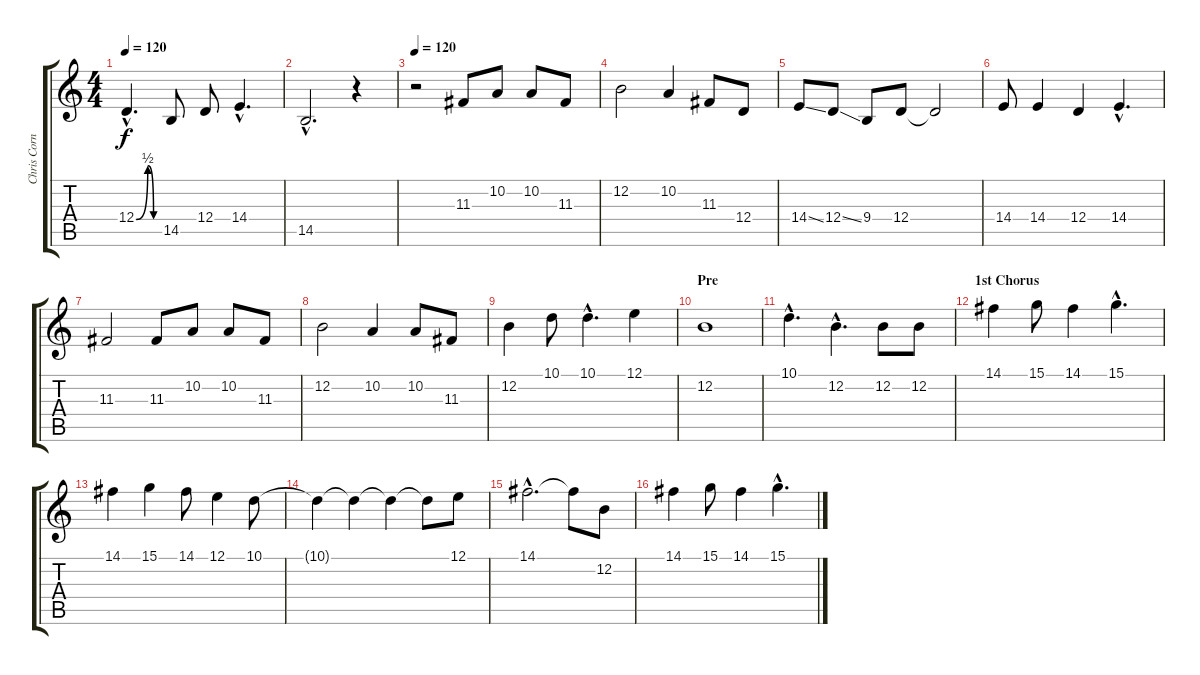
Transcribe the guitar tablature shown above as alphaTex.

\track ("Chris Cornell" "Chris Corn") {instrument cello}
\staff {score tabs}
\tuning (E4 B3 G3 D3 A2 E2) {hide}
\ts (4 4)
\tempo 120
\clef g2
\ks c
12.4{be (custom 0 0 30 2 45 0 60 0) hac}.4{d dy f} 14.5.8 12.4.8 14.4{hac}.4{d} |
14.5{hac}.2{d} r.4 |
\tempo 120
r.2 11.3.8 10.2.8 10.2.8 11.3.8 |
12.2.2 10.2.4 11.3.8 12.4.8 |
14.4{ss}.8 12.4{ss}.8 9.4.8 12.4.8 12.4{t}.2 |
14.4.8 14.4.4 12.4.4 14.4{hac}.4{d} |
11.3.2 11.3.8 10.2.8 10.2.8 11.3.8 |
12.2.2 10.2.4 10.2.8 11.3.8 |
12.2.4 10.1.8 10.1{hac}.4{d} 12.1.4 |
\section ("" "Pre")
12.2.1 |
10.1{hac}.4{d volume 16} 12.2{hac}.4{d} 12.2.8 12.2.8 |
\section ("" "1st Chorus")
14.1.4 15.1.8 14.1.4 15.1{hac}.4{d} |
14.1.4 15.1.4 14.1.8 12.1.4 10.1.8 |
10.1{t}.4 10.1{t}.4 10.1{t}.4 10.1{t}.8 12.1.8 |
14.1{hac}.2{d} 14.1{t}.8 12.2.8 |
14.1.4 15.1.8 14.1.4 15.1{hac}.4{d}
